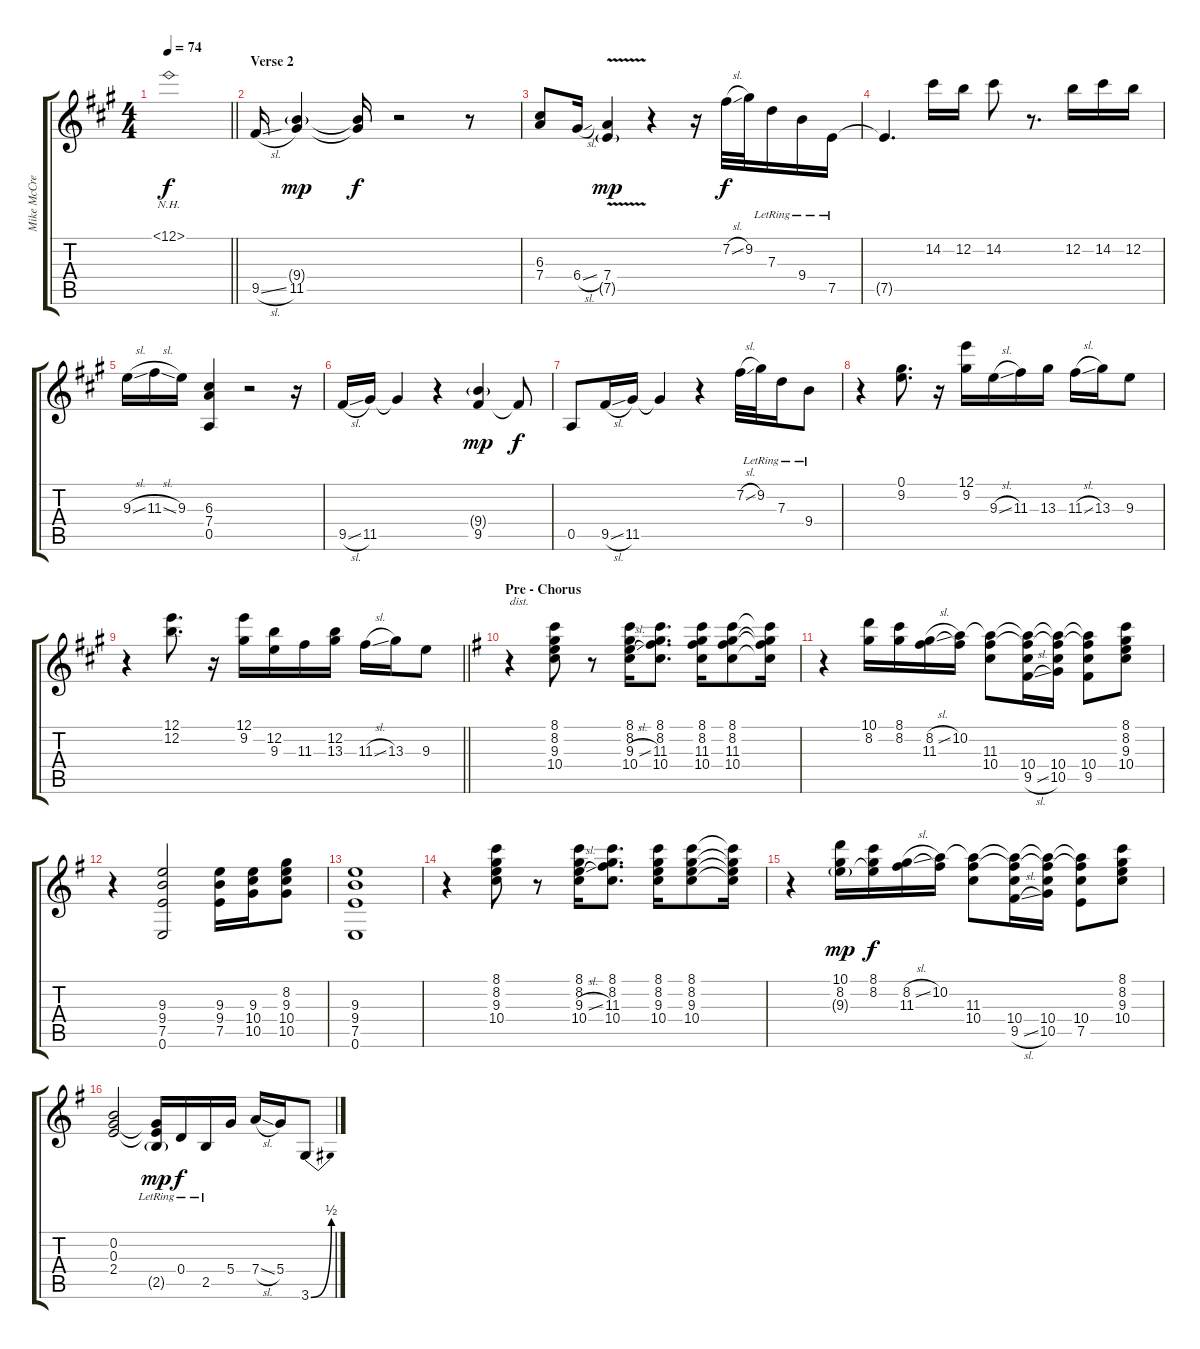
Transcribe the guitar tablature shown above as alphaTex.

\track ("Mike McCready" "Mike McCre") {instrument electricguitarclean}
\staff {score tabs}
\tuning (E4 B3 G3 D3 A2 E2) {hide}
\ts (4 4)
\tempo 74
\clef g2
\barLineRight lightlight
\ks a
12.1{nh}.1{dy f} |
\section ("" "Verse 2")
9.5{sl}.16 (9.4{g} 11.5).4{dy mp} (9.4{t} 11.5{t}).16{dy f} r.2 r.8 |
(6.3 7.4).8 6.4{sl}.16 (7.4{v} 7.5{g}).4{dy mp} r.4 r.16 7.2{sl}.32{dy f} 9.2.32 7.3{lr}.16 9.4{lr}.16 7.5{lr}.16 |
7.5{t}.4{d} 14.2.16 12.2.16 14.2.8 r.8{d} 12.2.16 14.2.16 12.2.16 |
9.3{sl}.16 11.3{sl}.16 9.3.16 (6.3 7.4 0.5).4 r.2 r.16 |
9.5{sl}.16 11.5.16 11.5{t}.4 r.4 (9.4{g} 9.5).4{dy mp} 9.5{t}.8{dy f} |
0.5.8 9.5{sl}.16 11.5.16 11.5{t}.4 r.4 7.2{sl}.32 9.2{lr}.32 7.3{lr}.16 9.4{lr}.8 |
r.4 (0.1 9.2).8{d} r.16 (12.1 9.2).16 9.3{sl}.16 11.3.16 13.3.16 11.3{sl}.16 13.3.16 9.3.8 |
\barLineRight lightlight
r.4 (12.1 12.2).8{d} r.16 (12.1 9.2).16 (12.2 9.3).16 11.3.16 (12.2 13.3).16 11.3{sl}.16 13.3.16 9.3.8 |
\section ("" "Pre - Chorus")
\ks eminor
r.4{txt "dist." instrument electricguitarclean} (8.1 8.2 9.3 10.4).8 r.8 (8.1 8.2 9.3{sl} 10.4).16 (8.1 8.2 11.3 10.4).8{d} (8.1 8.2 11.3 10.4).16 (8.1 8.2 11.3 10.4).8 (8.1{t} 8.2{t} 11.3{t} 10.4{t}).16 |
r.4 (10.1 8.2).16 (8.1 8.2).16 (8.2{sl} 11.3).16 (10.2 11.3{t}).16 (10.2{t} 11.3 10.4).8 (10.2{t} 11.3{t} 10.4 9.5{sl}).16 (10.2{t} 11.3{t} 10.4 10.5).16 (10.2{t} 11.3{t} 10.4 9.5).8 (8.1 8.2 9.3 10.4).8 |
r.4 (9.3 9.4 7.5 0.6).2 (9.3 9.4 7.5).16 (9.3 10.4 10.5).16 (8.2 9.3 10.4 10.5).8 |
(9.3 9.4 7.5 0.6).1 |
r.4 (8.1 8.2 9.3 10.4).8 r.8 (8.1 8.2 9.3{sl} 10.4).16 (8.1 8.2 11.3 10.4).8{d} (8.1 8.2 9.3 10.4).16 (8.1 8.2 9.3 10.4).8 (8.1{t} 8.2{t} 9.3{t} 10.4{t}).16 |
r.4 (10.1 8.2 9.3{g}).16{dy mp} (8.1 8.2 9.3{t}).16{dy f} (8.2{sl} 11.3).16 (10.2 11.3{t}).16 (10.2{t} 11.3 10.4).8 (10.2{t} 11.3{t} 10.4 9.5{sl}).16 (10.2{t} 11.3{t} 10.4 10.5).16 (10.2{t} 11.3{t} 10.4 7.5).8 (8.1 8.2 9.3 10.4).8 |
(0.2 0.3 2.4).2 (0.3{t} 2.4{t} 2.5{g lr}).16{dy mp} 0.4{lr}.16{dy f} 2.5{lr}.16 5.4.16 7.4{sl}.16 5.4.16 3.6{be (bend 0 0 60 2)}.8
